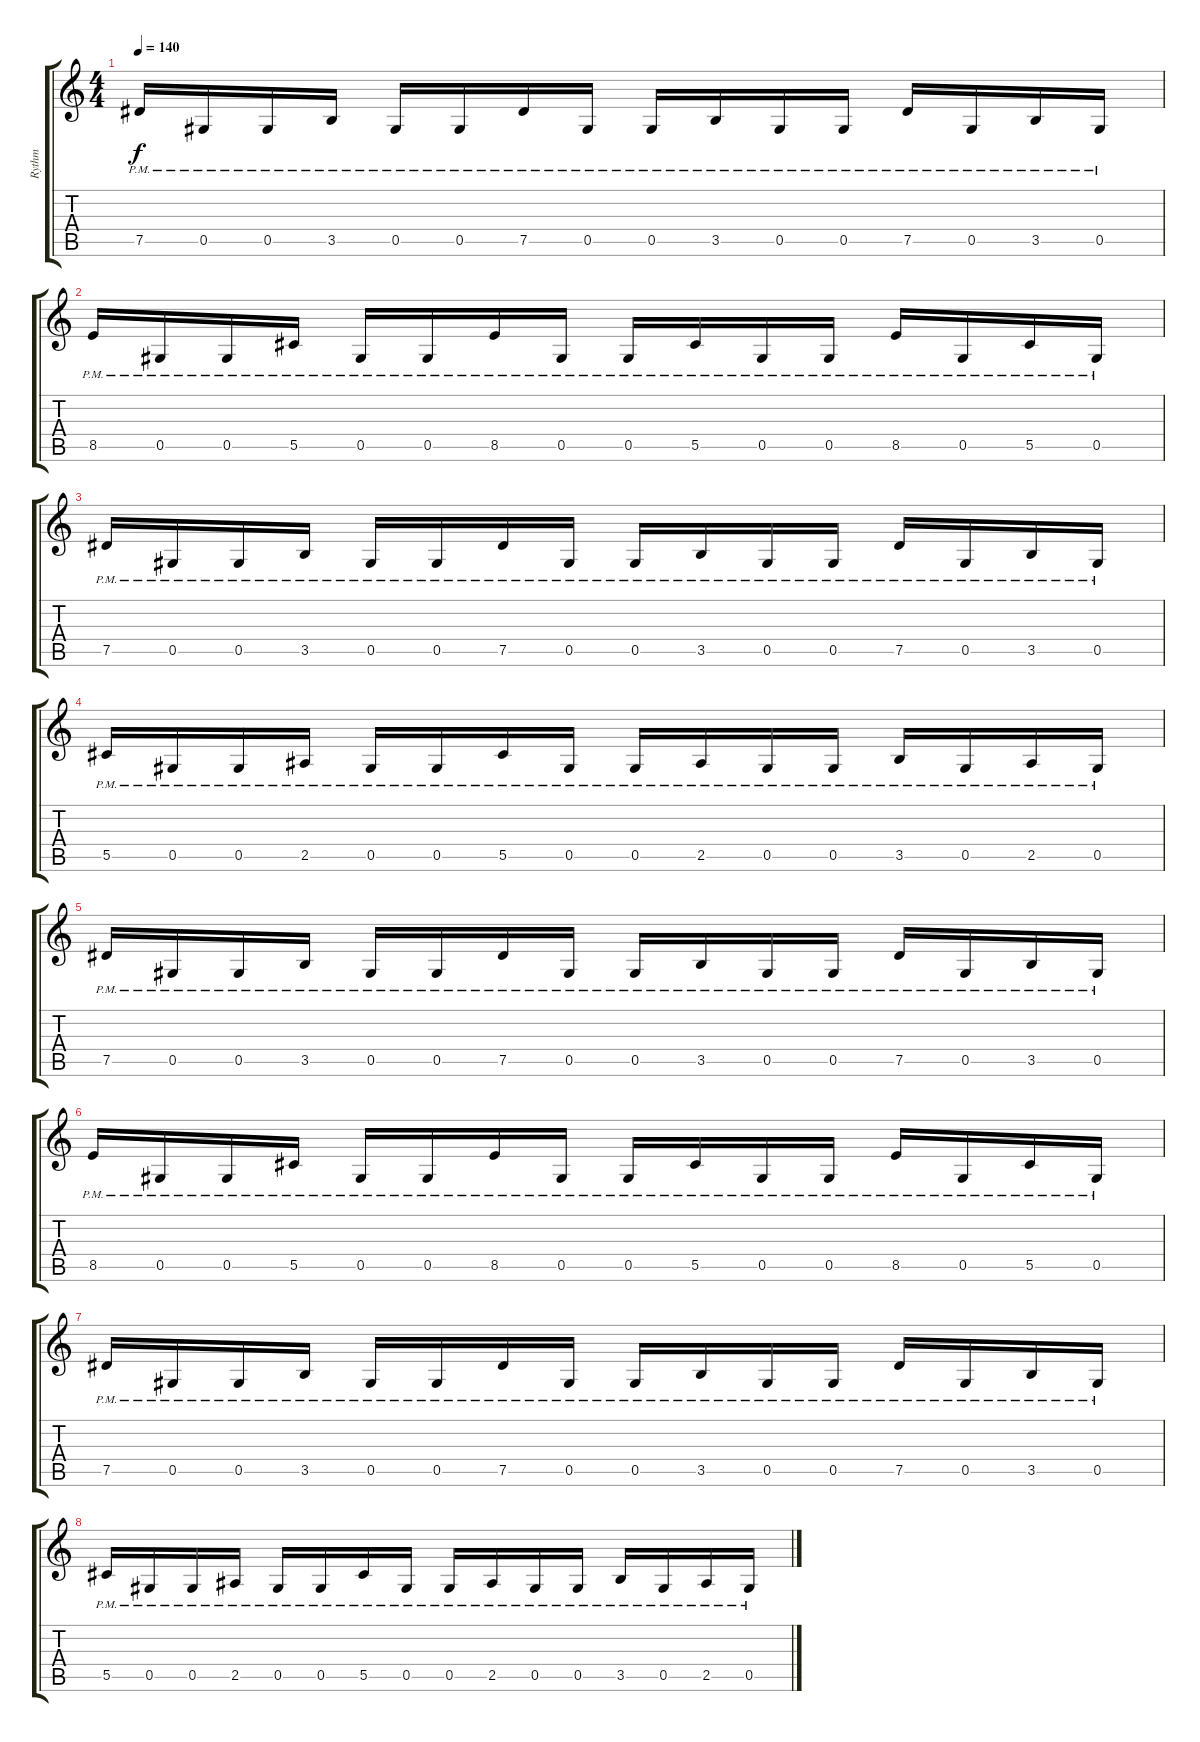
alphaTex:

\track ("Rythm" "Rythm") {instrument overdrivenguitar}
\staff {score tabs}
\tuning (Eb4 Bb3 Gb3 Db3 Ab2 Eb2) {hide}
\ts (4 4)
\tempo 140
\clef g2
\ks c
7.5{pm}.16{dy f} 0.5{pm}.16 0.5{pm}.16 3.5{pm}.16 0.5{pm}.16 0.5{pm}.16 7.5{pm}.16 0.5{pm}.16 0.5{pm}.16 3.5{pm}.16 0.5{pm}.16 0.5{pm}.16 7.5{pm}.16 0.5{pm}.16 3.5{pm}.16 0.5{pm}.16 |
8.5{pm}.16 0.5{pm}.16 0.5{pm}.16 5.5{pm}.16 0.5{pm}.16 0.5{pm}.16 8.5{pm}.16 0.5{pm}.16 0.5{pm}.16 5.5{pm}.16 0.5{pm}.16 0.5{pm}.16 8.5{pm}.16 0.5{pm}.16 5.5{pm}.16 0.5{pm}.16 |
7.5{pm}.16 0.5{pm}.16 0.5{pm}.16 3.5{pm}.16 0.5{pm}.16 0.5{pm}.16 7.5{pm}.16 0.5{pm}.16 0.5{pm}.16 3.5{pm}.16 0.5{pm}.16 0.5{pm}.16 7.5{pm}.16 0.5{pm}.16 3.5{pm}.16 0.5{pm}.16 |
5.5{pm}.16 0.5{pm}.16 0.5{pm}.16 2.5{pm}.16 0.5{pm}.16 0.5{pm}.16 5.5{pm}.16 0.5{pm}.16 0.5{pm}.16 2.5{pm}.16 0.5{pm}.16 0.5{pm}.16 3.5{pm}.16 0.5{pm}.16 2.5{pm}.16 0.5{pm}.16 |
7.5{pm}.16 0.5{pm}.16 0.5{pm}.16 3.5{pm}.16 0.5{pm}.16 0.5{pm}.16 7.5{pm}.16 0.5{pm}.16 0.5{pm}.16 3.5{pm}.16 0.5{pm}.16 0.5{pm}.16 7.5{pm}.16 0.5{pm}.16 3.5{pm}.16 0.5{pm}.16 |
8.5{pm}.16 0.5{pm}.16 0.5{pm}.16 5.5{pm}.16 0.5{pm}.16 0.5{pm}.16 8.5{pm}.16 0.5{pm}.16 0.5{pm}.16 5.5{pm}.16 0.5{pm}.16 0.5{pm}.16 8.5{pm}.16 0.5{pm}.16 5.5{pm}.16 0.5{pm}.16 |
7.5{pm}.16 0.5{pm}.16 0.5{pm}.16 3.5{pm}.16 0.5{pm}.16 0.5{pm}.16 7.5{pm}.16 0.5{pm}.16 0.5{pm}.16 3.5{pm}.16 0.5{pm}.16 0.5{pm}.16 7.5{pm}.16 0.5{pm}.16 3.5{pm}.16 0.5{pm}.16 |
5.5{pm}.16 0.5{pm}.16 0.5{pm}.16 2.5{pm}.16 0.5{pm}.16 0.5{pm}.16 5.5{pm}.16 0.5{pm}.16 0.5{pm}.16 2.5{pm}.16 0.5{pm}.16 0.5{pm}.16 3.5{pm}.16 0.5{pm}.16 2.5{pm}.16 0.5{pm}.16
